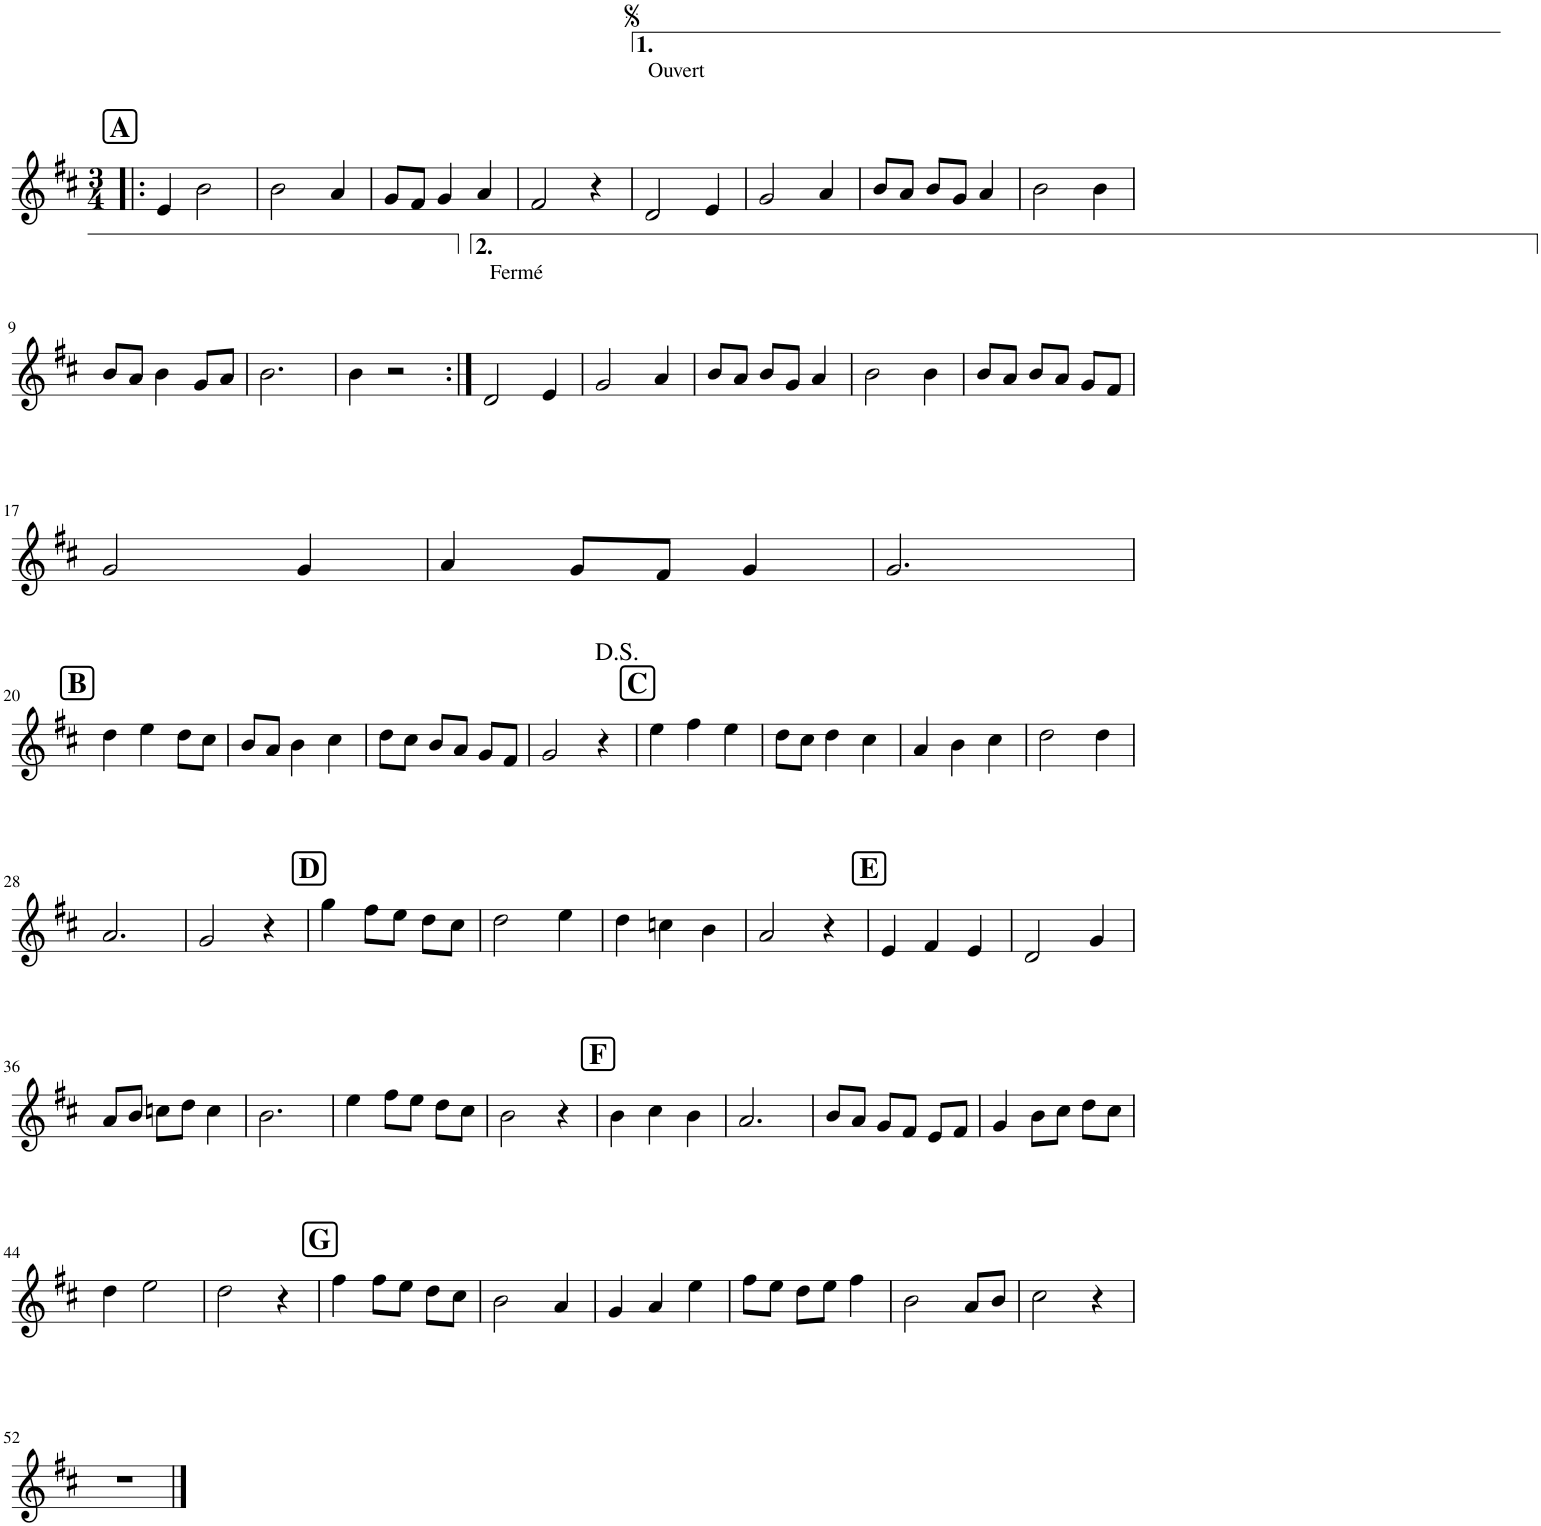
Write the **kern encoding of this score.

**kern
*part1
*staff1
*I"Harpe
*I'Hrp.
*clefG2
*k[f#c#]
*M3/4
!!LO:REH:place=s1:a:B:cj:fs=14:t=A
=1!|:
4e/
2b\
=2
2b\
4a/
=3
8g/L
8f#/J
4g/
4a/
=4
2f#/
4r
=5
!LO:TX:a:t=Ouvert
2d/
4e/
=6
2g/
4a/
=7
8b/L
8a/J
8b/L
8g/J
4a/
=8
2b\
4b\
!!LO:LB:g=z
=9
8b/L
8a/J
4b\
8g/L
8a/J
=10
2.b\
=11
4b\
2r
=12:|!
!LO:TX:a:t=Fermé
2d/
4e/
=13
2g/
4a/
=14
8b/L
8a/J
8b/L
8g/J
4a/
=15
2b\
4b\
=16
8b/L
8a/J
8b/L
8a/J
8g/L
8f#/J
!!LO:LB:g=z
=17
2g/
4g/
=18
4a/
8g/L
8f#/J
4g/
=19
2.g/
!!LO:LB:g=z
!!LO:REH:place=s1:a:B:cj:fs=14:t=B
=20
4dd\
4ee\
8dd\L
8cc#\J
=21
8b/L
8a/J
4b\
4cc#\
=22
8dd\L
8cc#\J
8b/L
8a/J
8g/L
8f#/J
=23
2g/
4r
!!LO:REH:place=s1:a:B:cj:fs=14:t=C
=24
4ee\
4ff#\
4ee\
=25
8dd\L
8cc#\J
4dd\
4cc#\
=26
4a/
4b\
4cc#\
=27
2dd\
4dd\
!!LO:LB:g=z
=28
2.a/
=29
2g/
4r
!!LO:REH:place=s1:a:B:cj:fs=14:t=D
=30
4gg\
8ff#\L
8ee\J
8dd\L
8cc#\J
=31
2dd\
4ee\
=32
4dd\
4ccn\
4b\
=33
2a/
4r
!!LO:REH:place=s1:a:B:cj:fs=14:t=E
=34
4e/
4f#/
4e/
=35
2d/
4g/
!!LO:LB:g=z
=36
8a/L
8b/J
8ccn\L
8dd\J
4cc\
=37
2.b\
=38
4ee\
8ff#\L
8ee\J
8dd\L
8cc#\J
=39
2b\
4r
!!LO:REH:place=s1:a:B:cj:fs=14:t=F
=40
4b\
4cc#\
4b\
=41
2.a/
=42
8b/L
8a/J
8g/L
8f#/J
8e/L
8f#/J
=43
4g/
8b\L
8cc#\J
8dd\L
8cc#\J
!!LO:LB:g=z
=44
4dd\
2ee\
=45
2dd\
4r
!!LO:REH:place=s1:a:B:cj:fs=14:t=G
=46
4ff#\
8ff#\L
8ee\J
8dd\L
8cc#\J
=47
2b\
4a/
=48
4g/
4a/
4ee\
=49
8ff#\L
8ee\J
8dd\L
8ee\J
4ff#\
=50
2b\
8a/L
8b/J
=51
2cc#\
4r
!!LO:LB:g=z
=52
2.r
==
*-
